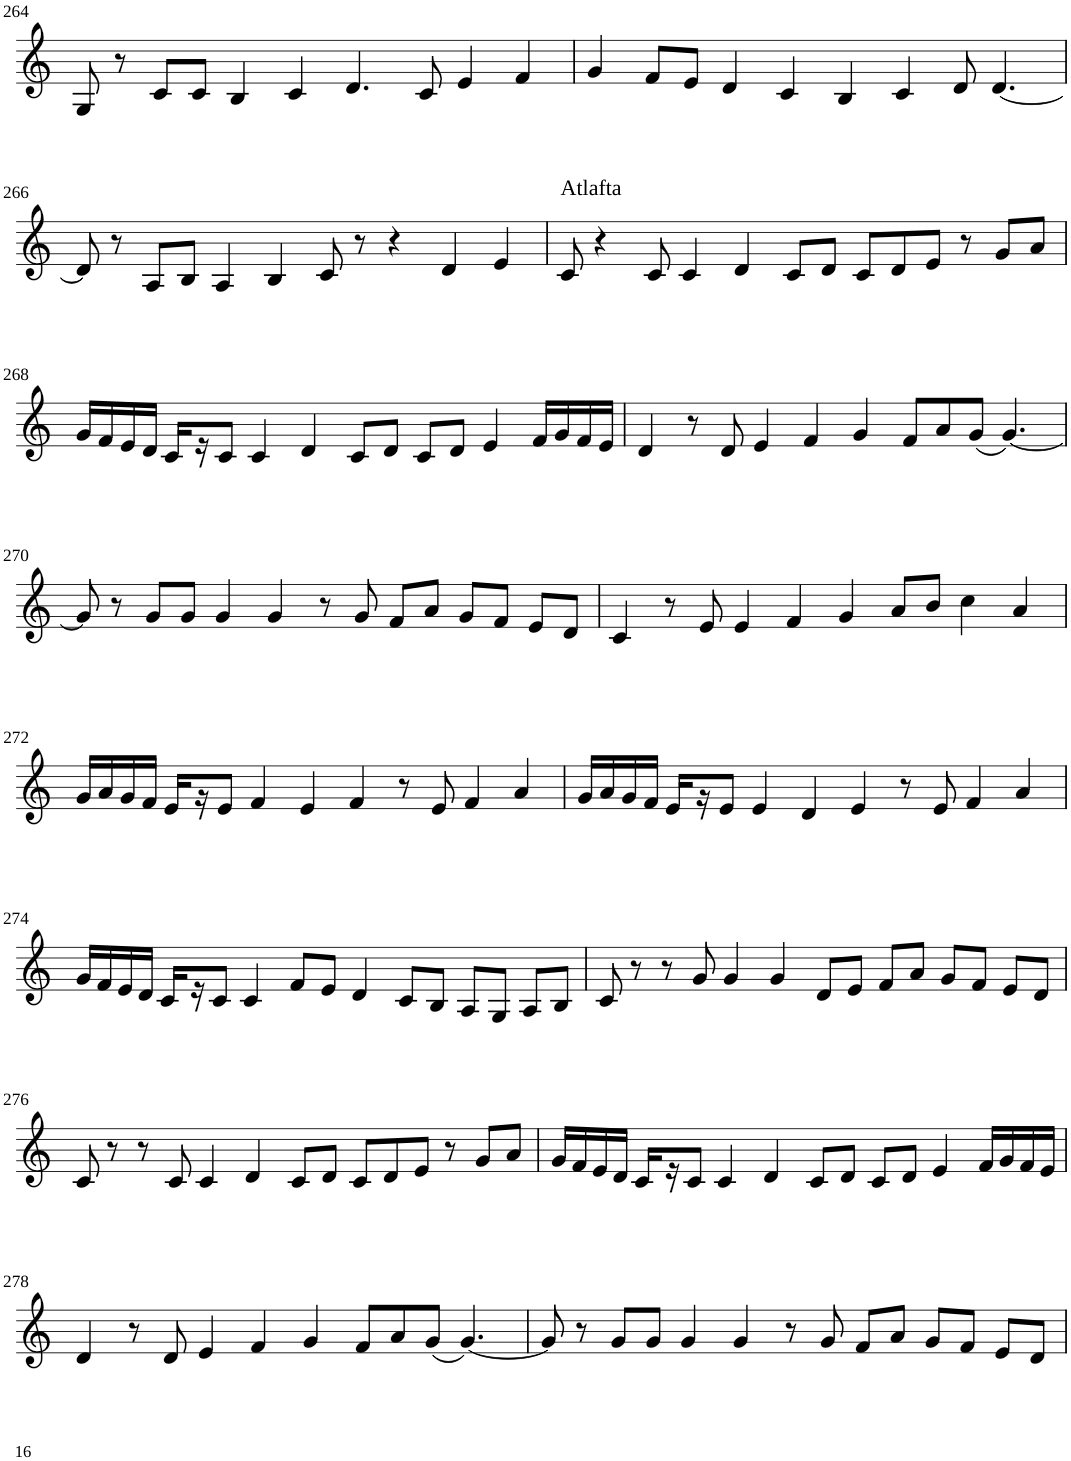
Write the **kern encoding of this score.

**kern
*part1
*staff1
*I"Violin
!!LO:PB:g=z
*clefG2
*k[]
*M8/4
=264
8G/
8r
8c/L
8c/J
4B/
4c/
4.d/
8c/
4e/
4f/
=265
4g/
8f/L
8e/J
4d/
4c/
4B/
4c/
8d/
[4.d/
!!LO:LB:g=z
=266
8d/]
8r
8A/L
8B/J
4A/
4B/
8c/
8r
4r
4d/
4e/
=267
!LO:TX:a:t=Atlafta
8c/
4r
8c/
4c/
4d/
8c/L
8d/J
8c/L
8d/
8e/J
8r
8g/L
8a/J
!!LO:LB:g=z
=268
16g/LL
16f/
16e/
16d/JJ
16c/LL
16r
8c/J
4c/
4d/
8c/L
8d/J
8c/L
8d/J
4e/
16f/LL
16g/
16f/
16e/JJ
=269
4d/
8r
8d/
4e/
4f/
4g/
8f/L
8a/
(8g/J
[4.g/)
!!LO:LB:g=z
=270
8g/]
8r
8g/L
8g/J
4g/
4g/
8r
8g/
8f/L
8a/J
8g/L
8f/J
8e/L
8d/J
=271
4c/
8r
8e/
4e/
4f/
4g/
8a/L
8b/J
4cc\
4a/
!!LO:LB:g=z
=272
16g/LL
16a/
16g/
16f/JJ
16e/LL
16r
8e/J
4f/
4e/
4f/
8r
8e/
4f/
4a/
=273
16g/LL
16a/
16g/
16f/JJ
16e/LL
16r
8e/J
4e/
4d/
4e/
8r
8e/
4f/
4a/
!!LO:LB:g=z
=274
16g/LL
16f/
16e/
16d/JJ
16c/LL
16r
8c/J
4c/
8f/L
8e/J
4d/
8c/L
8B/J
8A/L
8G/J
8A/L
8B/J
=275
8c/
8r
8r
8g/
4g/
4g/
8d/L
8e/J
8f/L
8a/J
8g/L
8f/J
8e/L
8d/J
!!LO:LB:g=z
=276
8c/
8r
8r
8c/
4c/
4d/
8c/L
8d/J
8c/L
8d/
8e/J
8r
8g/L
8a/J
=277
16g/LL
16f/
16e/
16d/JJ
16c/LL
16r
8c/J
4c/
4d/
8c/L
8d/J
8c/L
8d/J
4e/
16f/LL
16g/
16f/
16e/JJ
!!LO:LB:g=z
=278
4d/
8r
8d/
4e/
4f/
4g/
8f/L
8a/
(8g/J
[4.g/)
=279
8g/]
8r
8g/L
8g/J
4g/
4g/
8r
8g/
8f/L
8a/J
8g/L
8f/J
8e/L
8d/J
=
*-
